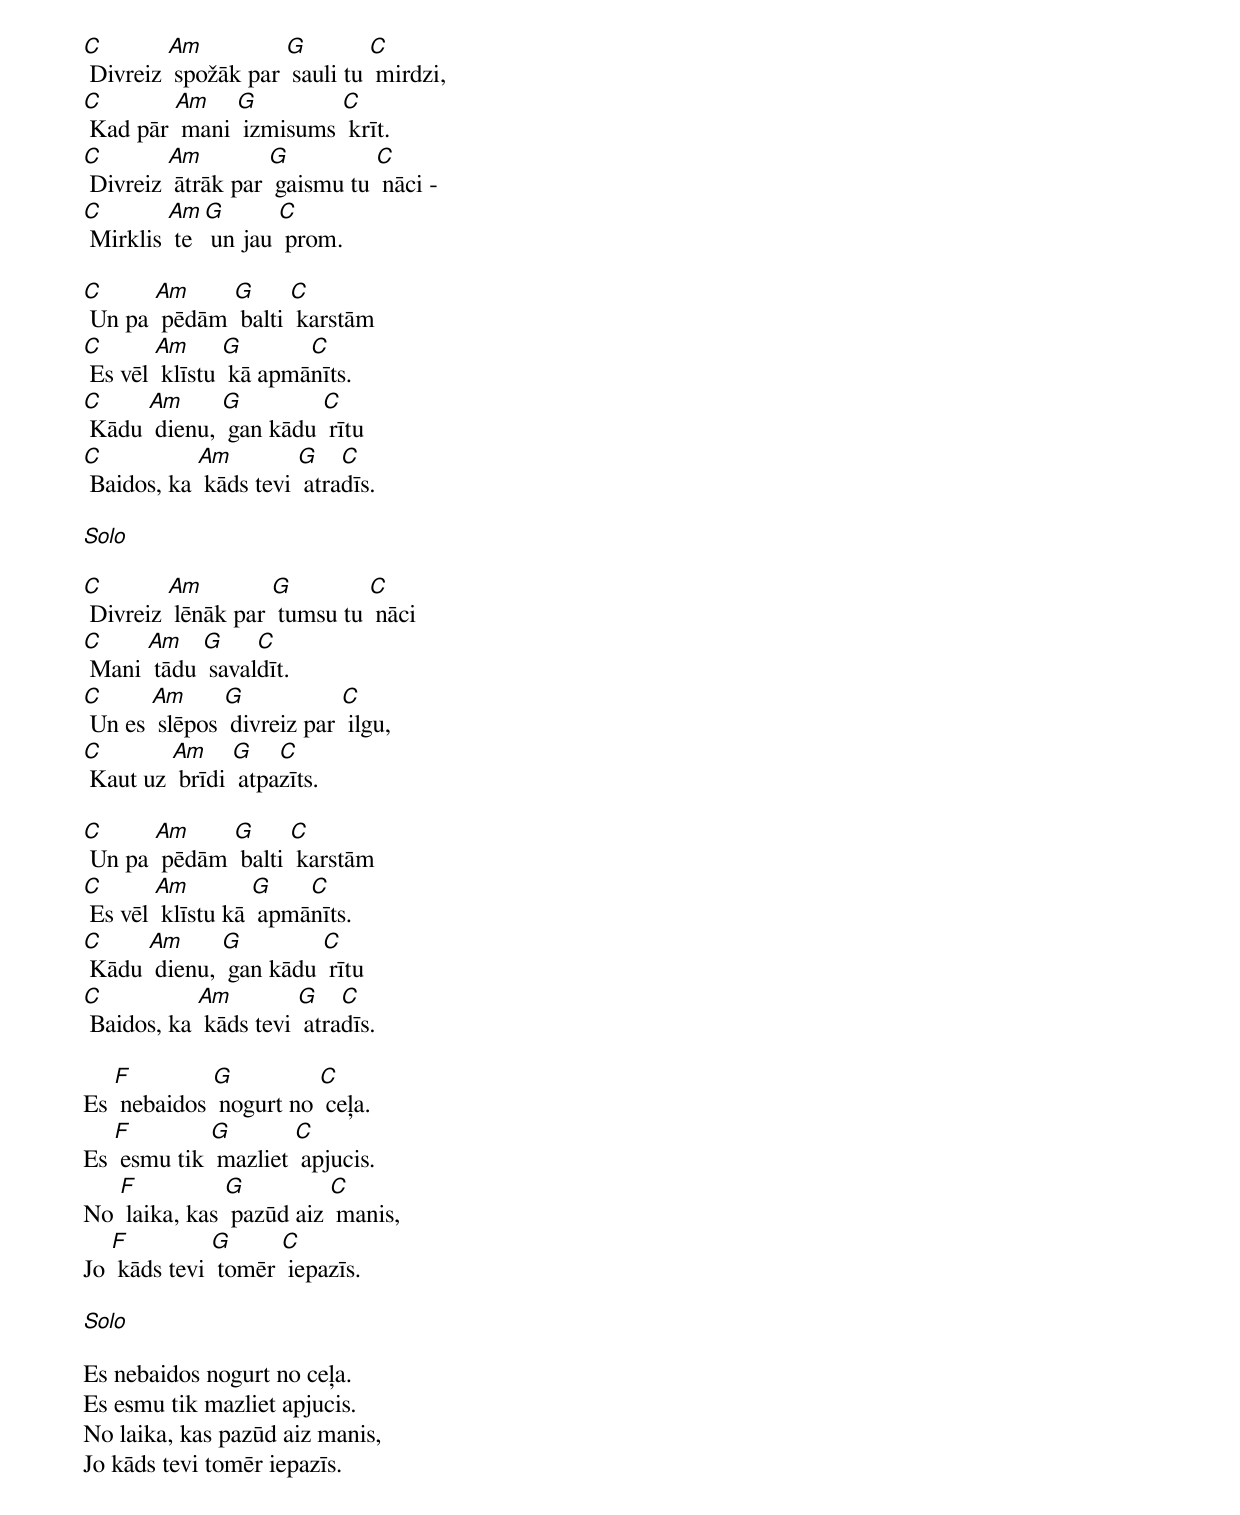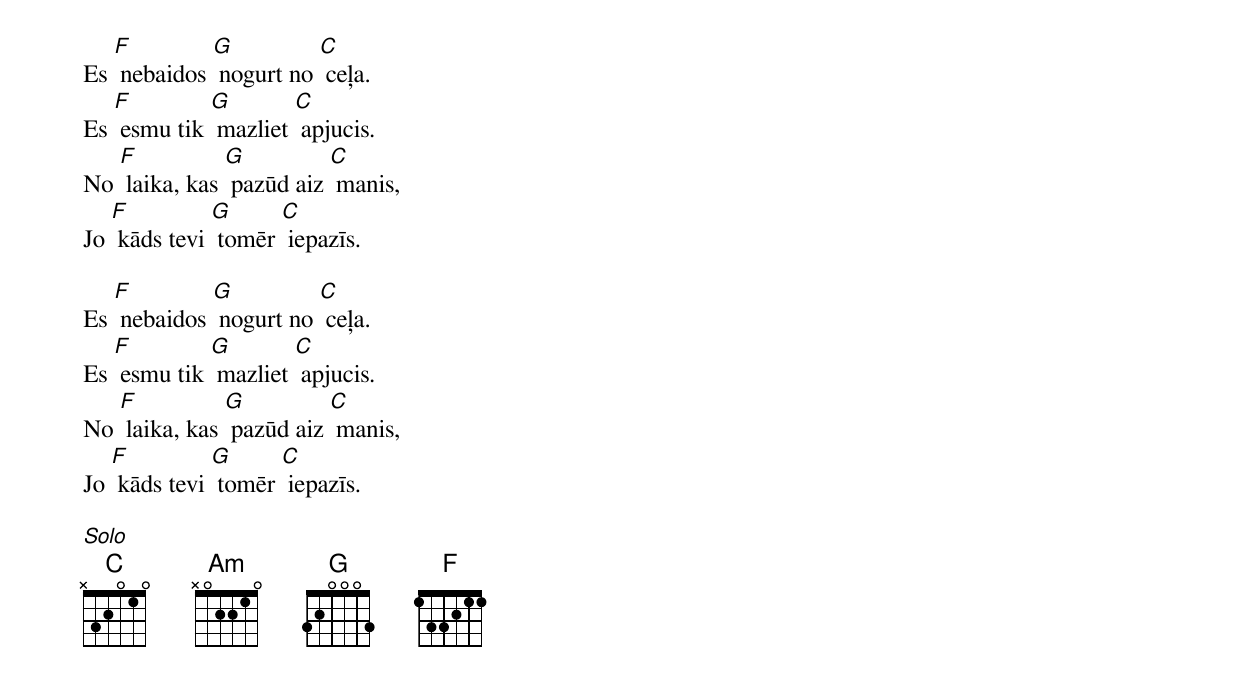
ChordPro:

[C] Divreiz [Am] spožāk par [G] sauli tu [C] mirdzi,
[C] Kad pār [Am] mani [G] izmisums [C] krīt.
[C] Divreiz [Am] ātrāk par [G] gaismu tu [C] nāci -
[C] Mirklis [Am] te [G] un jau [C] prom.

[C] Un pa [Am] pēdām [G] balti [C] karstām
[C] Es vēl [Am] klīstu [G] kā apmā[C]nīts.
[C] Kādu [Am] dienu, [G] gan kādu [C] rītu
[C] Baidos, ka [Am] kāds tevi [G] atra[C]dīs.

[Solo]

[C] Divreiz [Am] lēnāk par [G] tumsu tu [C] nāci
[C] Mani [Am] tādu [G] saval[C]dīt.
[C] Un es [Am] slēpos [G] divreiz par [C] ilgu,
[C] Kaut uz [Am] brīdi [G] atpa[C]zīts.

[C] Un pa [Am] pēdām [G] balti [C] karstām
[C] Es vēl [Am] klīstu kā [G] apmā[C]nīts.
[C] Kādu [Am] dienu, [G] gan kādu [C] rītu
[C] Baidos, ka [Am] kāds tevi [G] atra[C]dīs.

Es [F] nebaidos [G] nogurt no [C] ceļa.
Es [F] esmu tik [G] mazliet [C] apjucis.
No [F] laika, kas [G] pazūd aiz [C] manis,
Jo [F] kāds tevi [G] tomēr [C] iepazīs.

[Solo]

Es nebaidos nogurt no ceļa.
Es esmu tik mazliet apjucis.
No laika, kas pazūd aiz manis,
Jo kāds tevi tomēr iepazīs.

Es [F] nebaidos [G] nogurt no [C] ceļa.
Es [F] esmu tik [G] mazliet [C] apjucis.
No [F] laika, kas [G] pazūd aiz [C] manis,
Jo [F] kāds tevi [G] tomēr [C] iepazīs.

Es [F] nebaidos [G] nogurt no [C] ceļa.
Es [F] esmu tik [G] mazliet [C] apjucis.
No [F] laika, kas [G] pazūd aiz [C] manis,
Jo [F] kāds tevi [G] tomēr [C] iepazīs.

[Solo]
